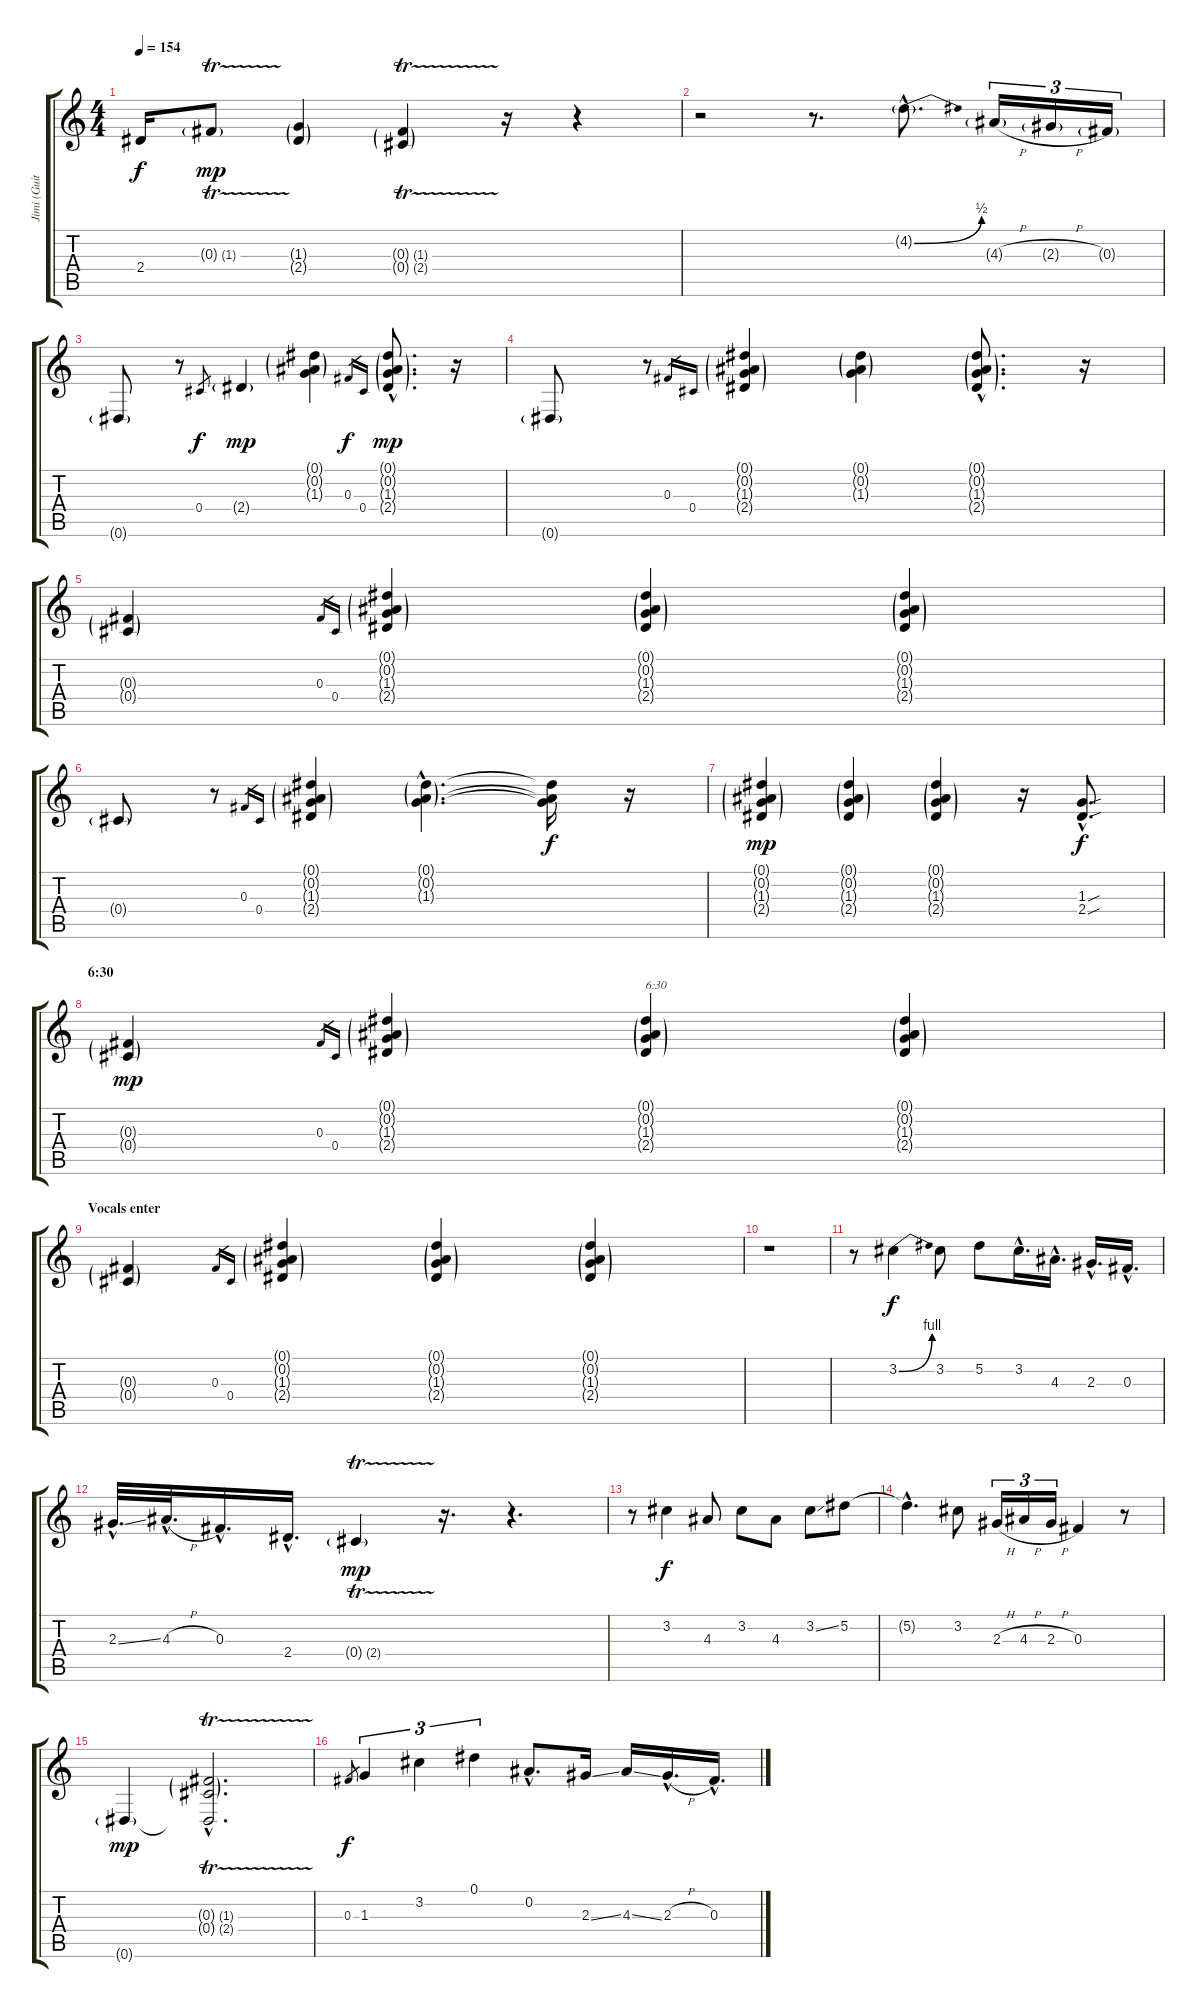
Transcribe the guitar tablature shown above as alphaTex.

\track ("Jimi (Guitar)" "Jimi (Guit") {instrument overdrivenguitar}
\staff {score tabs}
\tuning (Eb4 Bb3 Gb3 Db3 Ab2 Eb2) {hide}
\ts (4 4)
\tempo 154
\clef g2
\ks c
2.4{t}.16{dy f} 0.3{tr (1 16) g}.8{dy mp} (1.3{g} 2.4{g}).4 (0.3{tr (1 16) g} 0.4{tr (2 16) g}).4 r.16 r.4 |
r.2 r.8{d} 4.2{be (bend 0 0 60 2) g hac}.8{d} 4.3{h g}.16{tu (3 2)} 2.3{h g}.16{tu (3 2)} 0.3{g}.16{tu (3 2)} |
0.6{g}.8 r.8 0.4.8{gr dy f} 2.4{g}.4{dy mp} (0.1{g} 0.2{g} 1.3{g}).4 0.3.16{gr dy f} 0.4.16{gr} (0.1{g hac} 0.2{g hac} 1.3{g hac} 2.4{g hac}).8{d dy mp} r.16 |
0.6{g}.8 r.8 0.3.16{gr} 0.4.16{gr} (0.1{g} 0.2{g} 1.3{g} 2.4{g}).4 (0.1{g} 0.2{g} 1.3{g}).4 (0.1{g hac} 0.2{g hac} 1.3{g hac} 2.4{g hac}).8{d} r.16 |
(0.3{g} 0.4{g}).4 0.3.16{gr} 0.4.16{gr} (0.1{g} 0.2{g} 1.3{g} 2.4{g}).4 (0.1{g} 0.2{g} 1.3{g} 2.4{g}).4 (0.1{g} 0.2{g} 1.3{g} 2.4{g}).4 |
0.4{g}.8 r.8 0.3.16{gr} 0.4.16{gr} (0.1{g} 0.2{g} 1.3{g} 2.4{g}).4 (0.1{g hac} 0.2{g hac} 1.3{g hac}).4{d} (0.1{t} 0.2{t} 1.3{t}).16{dy f} r.16 |
(0.1{g} 0.2{g} 1.3{g} 2.4{g}).4{dy mp} (0.1{g} 0.2{g} 1.3{g} 2.4{g}).4 (0.1{g} 0.2{g} 1.3{g} 2.4{g}).4 r.16 (1.3{sou hac} 2.4{sou hac}).8{d dy f} |
\section ("" "6:30")
(0.3{g} 0.4{g}).4{dy mp} 0.3.16{gr} 0.4.16{gr} (0.1{g} 0.2{g} 1.3{g} 2.4{g}).4 (0.1{g} 0.2{g} 1.3{g} 2.4{g}).4{txt "6:30"} (0.1{g} 0.2{g} 1.3{g} 2.4{g}).4 |
\section ("" "Vocals enter")
(0.3{g} 0.4{g}).4 0.3.16{gr} 0.4.16{gr} (0.1{g} 0.2{g} 1.3{g} 2.4{g}).4 (0.1{g} 0.2{g} 1.3{g} 2.4{g}).4 (0.1{g} 0.2{g} 1.3{g} 2.4{g}).4 |
r.1 |
r.8 3.2{be (bend 0 0 60 4)}.4{dy f} 3.2.8 5.2.8 3.2{hac}.16{d} 4.3{hac}.16{d} 2.3{hac}.16{d} 0.3{hac}.16{d} |
2.3{ss hac}.32{d} 4.3{h hac}.32{d} 0.3{hac}.16{d} 2.4{hac}.16{d} 0.4{tr (2 32) g}.4{dy mp} r.16{d} r.4{d} |
r.8 3.2.4{dy f} 4.3.8 3.2.8 4.3.8 3.2{ss}.8 5.2.8 |
5.2{hac t}.4{d} 3.2.8 2.3{h}.16{tu (3 2)} 4.3{h}.16{tu (3 2)} 2.3{h}.16{tu (3 2)} 0.3.4 r.8 |
0.6{g}.4{dy mp} (0.3{tr (1 32) g hac} 0.4{tr (2 16) g hac} 0.6{hac t}).2{d} |
0.3.8{gr dy f} 1.3.4{tu (3 2)} 3.2.4{tu (3 2)} 0.1.4{tu (3 2)} 0.2{hac}.8{d} 2.3{ss}.16 4.3{ss}.16 2.3{h hac}.16{d} 0.3{hac}.16{d}
